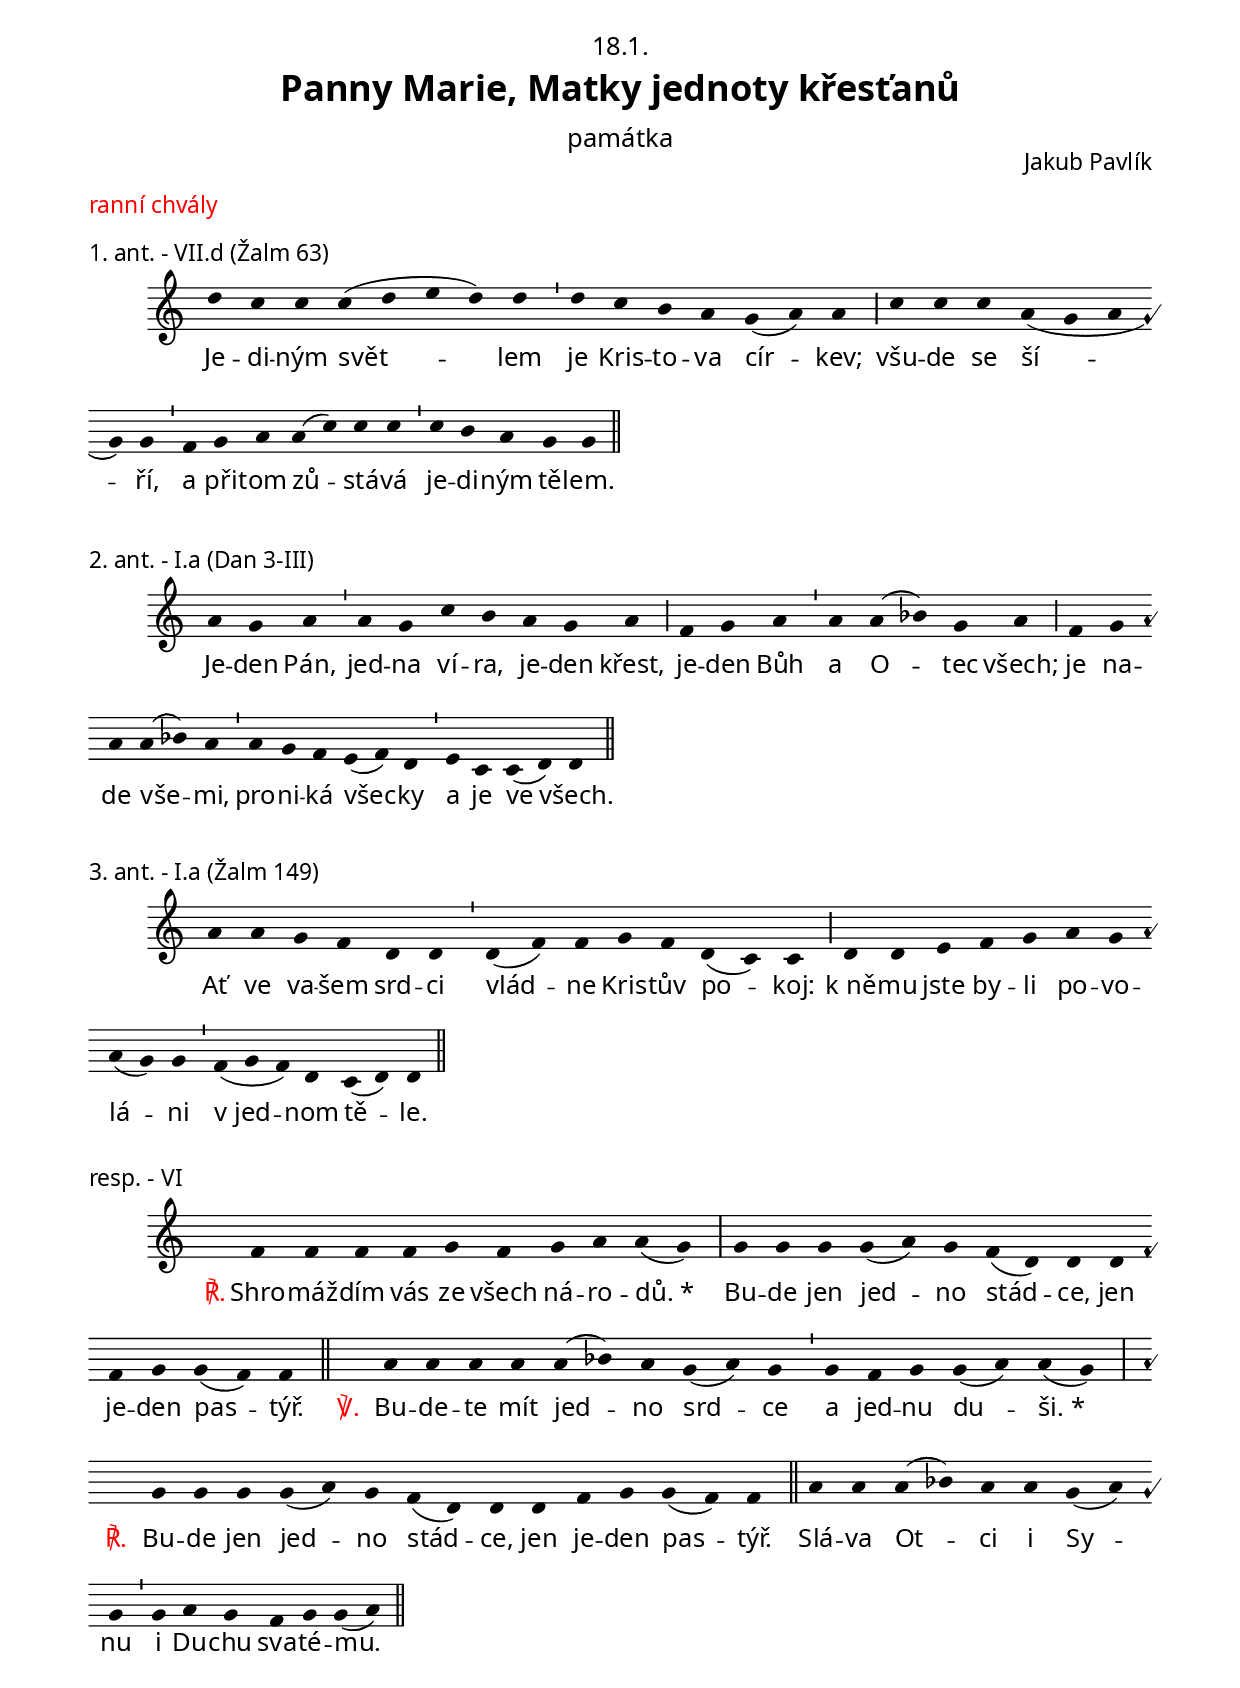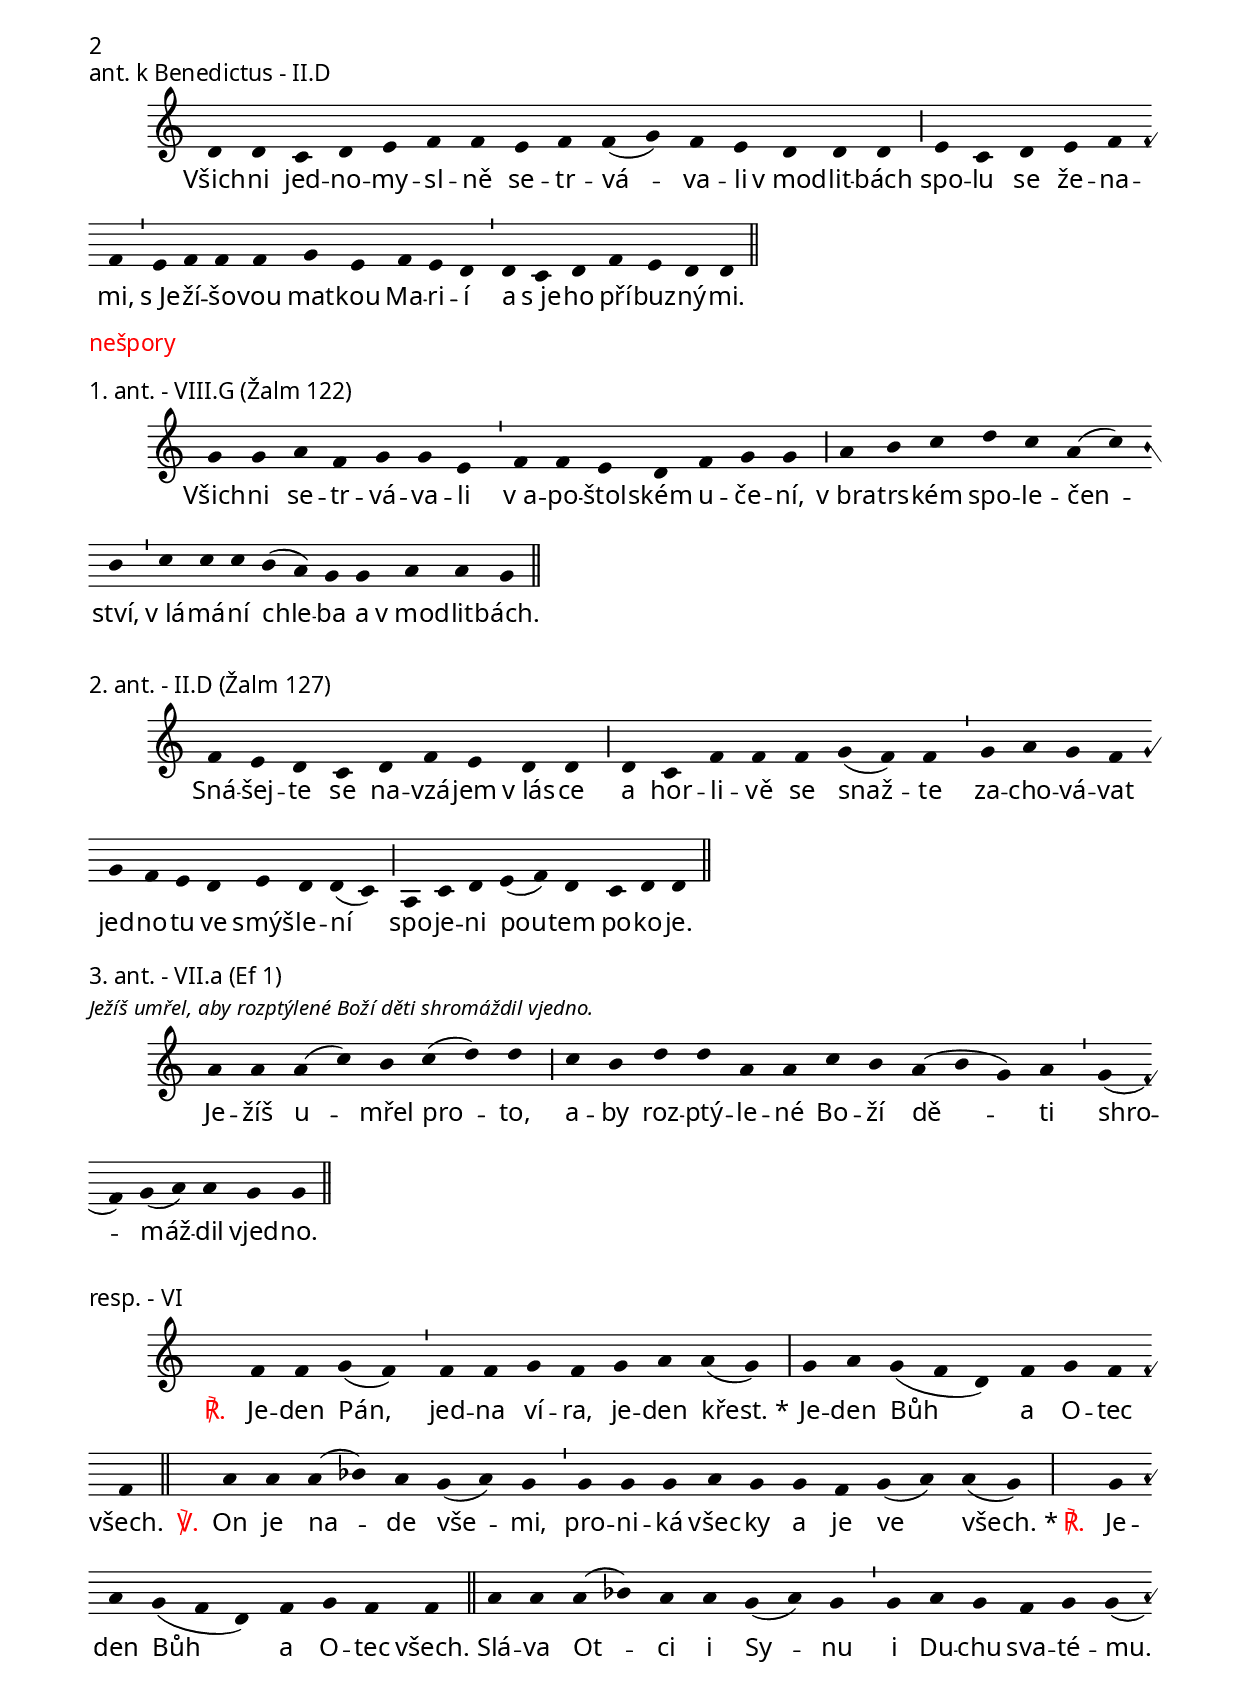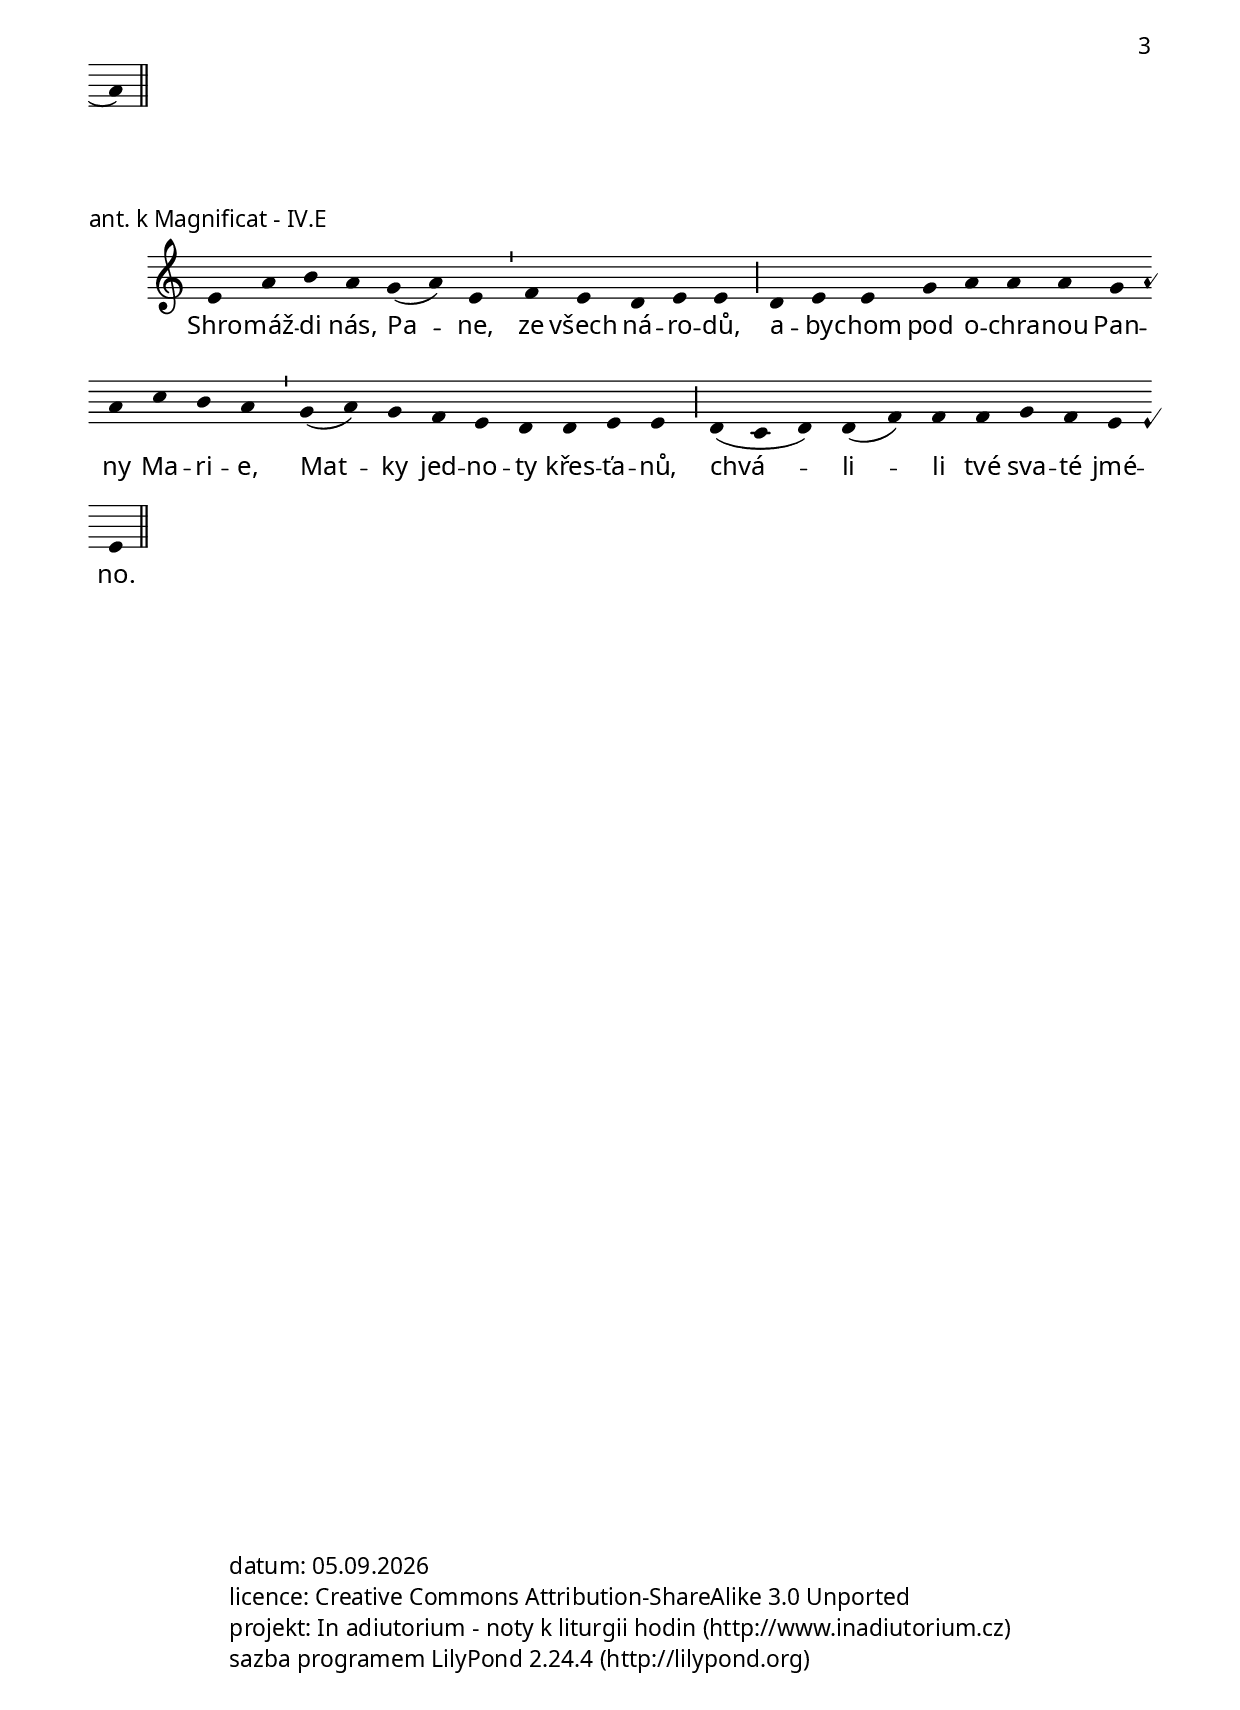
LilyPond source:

\version "2.16.0"

\include "../spolecne.ly"
\include "../dilyresponsorii.ly"

\header {
  title = \markup\titleSvatek
            "Panny Marie, Matky jednoty křesťanů"
            památka
            18.1.
  composer = "Jakub Pavlík"
}

\markup {\nadpisHodinka {"ranní chvály"}}

\score {
  \relative c'' {
    \choralniRezim
    d4 c c c( d e d) d \barMin
    d c b a g( a) a \barMaior
    c c c a( g a g) g \barMin
    f g a a( c) c c \barMin
    c b a g g \barFinalis
  }
  \addlyrics {
    Je -- di -- ným svět -- lem
    je Kris -- to -- va cír -- kev;
    všu -- de se ší -- ří,
    a při -- tom zů -- stá -- vá
    je -- di -- ným tě -- lem.
  }
  \header {
    quid = "1. ant."
    modus = "VII"
    differentia = "d"
    psalmus = "Žalm 63"
    id = ""
    piece = \markup {\sestavTitulek}
  }
}

\score {
  \relative c'' {
    \choralniRezim
    a4 g a \barMin a g c b a g a \barMaior
    f g a \barMin a a( bes) g a \barMaior
    f g a a( bes) a \barMin
    a g f e( f) d \barMin
    e c c( d) d \barFinalis
  }
  \addlyrics {
    Je -- den Pán, jed -- na ví -- ra, je -- den křest,
    je -- den Bůh a O -- tec všech;
    je na -- de vše -- mi,
    pro -- ni -- ká všec -- ky
    a je ve všech.
  }
  \header {
    quid = "2. ant."
    modus = "I"
    differentia = "a"
    psalmus = "Dan 3-III"
    placet = "zkusit alternativy"
    id = ""
    piece = \markup {\sestavTitulek}
  }
}

\score {
  \relative c'' {
    \choralniRezim
    a4 a g f d d \barMin
    d( f) f g f d( c) c \barMaior
    d d e f g a g a( g) g \barMin
    f( g f) d c( d) d \barFinalis
  }
  \addlyrics {
    Ať ve va -- šem srd -- ci vlád -- ne Kris -- tův po -- koj:
    k_ně -- mu jste by -- li po -- vo -- lá -- ni
    v_jed -- nom tě -- le.
  }
  \header {
    quid = "3. ant."
    modus = "I"
    differentia = "a"
    psalmus = "Žalm 149"
    fial = "antifony/velikonoce_tyden4.ly#ne-1ne-a1?rozsireno"
    id = ""
    piece = \markup {\sestavTitulek}
  }
}

\score {
  \relative c' {
    \choralniRezim

    % R
    \neviditelna f
    f4 f f f g f g a a( g) \barMax
    g g g g( a) g f( d) d d f g g( f) f \barFinalis
    % V
    \neviditelna a
    a4 a a a a( bes) a g( a) g \barMin
    g f g g( a) a( g) \barMax
    % R
    \neviditelna a
    g g g g( a) g f( d) d d f g g( f) f \barFinalis
    % Slava
    \respVIdoxologie \barFinalis
  }
  \addlyrics {
    \Response Shro -- máž -- dím vás ze všech ná -- ro -- dů._*
    Bu -- de jen jed -- no stád -- ce, jen je -- den pas -- týř.
    \Verse Bu -- de -- te mít jed -- no srd -- ce
    a jed -- nu du -- ši._*
    \Response Bu -- de jen jed -- no stád -- ce, jen je -- den pas -- týř.
    \textRespDoxologie
  }
  \header {
    quid = "resp."
    modus = "VI"
    id = ""
    piece = \markup {\sestavTitulekResp}
  }
}

\score {
  \relative c' {
    \choralniRezim
    d4 d c d e f f
    e f f( g) f e d d d \barMaior
    e c d e f f \barMin
    e f f f g e f e d \barMin
    d c d f e d d \barFinalis
  }
  \addlyrics {
    Všich -- ni jed -- no -- my -- sl -- ně
    se -- tr -- vá -- va -- li v_mod -- lit -- bách
    spo -- lu se že -- na -- mi,
    s_Je -- ží -- šo -- vou mat -- kou Ma -- ri -- í
    a s_je -- ho pří -- buz -- ný -- mi.
  }
  \header {
    quid = "ant. k Benedictus"
    modus = "II"
    differentia = "D"
    psalmus = ""
    fons = "volne podle (neprilis povedene): marianske commune, tercie"
    fial = "fial://commune/commune_maria.ly#tercie?volne"
    id = ""
    piece = \markup {\sestavTitulekBezZalmu}
  }
}

\markup {\nadpisHodinka {"nešpory"}}

\score {
  \relative c'' {
    \choralniRezim
    g4 g a f g g e \barMin
    f f e d f g g \barMaior
    a b c d c a( c) b \barMin
    c c c b( a) g g a a g \barFinalis
  }
  \addlyrics {
    Všich -- ni se -- tr -- vá -- va -- li
    v_a -- po -- štol -- ském u -- če -- ní,
    v_bra -- trs -- kém spo -- le -- čen -- ství,
    v_lá -- má -- ní chle -- ba a v_mod -- lit -- bách.
  }
  \header {
    quid = "1. ant."
    modus = "VIII"
    differentia = "G"
    psalmus = "Žalm 122"
    id = ""
    piece = \markup {\sestavTitulek}
  }
}

\score {
  \relative c' {
    \choralniRezim
    f4 e d c d f e d d \barMaior
    d c f f f g( f) f \barMin
    g a g f g f e d e d d( c) \barMaior
    a c d e( f) d c d d \barFinalis
  }
  \addlyrics {
    Sná -- šej -- te se na -- vzá -- jem v_lás -- ce
    a hor -- li -- vě se snaž -- te
    za -- cho -- vá -- vat jed -- no -- tu ve smýš -- le -- ní
    spo -- je -- ni pou -- tem po -- ko -- je.
  }
  \header {
    quid = "2. ant."
    modus = "II"
    differentia = "D"
    psalmus = "Žalm 127"
    id = ""
    piece = \markup {\sestavTitulek}
  }
}

\score {
  \relative c'' {
    \choralniRezim
    a4 a a( c) b c( d) d \barMaior
    c b d d a a c b a( b g) a \barMin
    g( f) g( a) a g g \barFinalis
  }
  \addlyrics {
    Je -- žíš u -- mřel pro -- to,
    a -- by roz -- ptý -- le -- né Bo -- ží dě -- ti
    shro -- máž -- dil vjed -- no.
  }
  \header {
    textus_approbatus = "Ježíš umřel, aby rozptýlené Boží děti shromáždil vjedno."
    quid = "3. ant."
    modus = "VII"
    differentia = "a"
    psalmus = "Ef 1"
    fial = "antifony/pust_tyden5.ly#so-aben"
    id = ""
    piece = \markup {\sestavTitulek}
  }
}

\score {
  \relative c' {
    \choralniRezim

    % R
    \neviditelna f
    f4 f g( f) \barMin f f g f g a a( g) \barMax
    g a g( f d) f g f f \barFinalis
    % V
    \neviditelna a
    a4 a a( bes) a g( a) g \barMin
    g g g a g g f g( a) a( g) \barMax
    % R
    \neviditelna a
    g a g( f d) f g f f \barFinalis
    % Slava
    \respVIdoxologie \barFinalis
  }
  \addlyrics {
    \Response Je -- den Pán, jed -- na ví -- ra, je -- den křest._*
    Je -- den Bůh a O -- tec všech.
    \Verse On je na -- de vše -- mi,
    pro -- ni -- ká všec -- ky a je ve všech._*
    \Response Je -- den Bůh a O -- tec všech.
    \textRespDoxologie
  }
  \header {
    quid = "resp."
    modus = "VI"
    id = ""
    piece = \markup {\sestavTitulekResp}
  }
}

\score {
  \relative c' {
    \choralniRezim
    e4 a b a g( a) e \barMin f e d e e \barMaior
    d e e g a a a g a c b a \barMin
    g( a) g f e d d e e \barMaior
    d( c d) d( f) f f g f e e \barFinalis
  }
  \addlyrics {
    Shro -- máž -- di nás, Pa -- ne, ze všech ná -- ro -- dů,
    a -- by -- chom pod o -- chra -- nou Pan -- ny Ma -- ri -- e,
    Mat -- ky jed -- no -- ty křes -- ťa -- nů,
    chvá -- li -- li tvé sva -- té jmé -- no.
  }
  \header {
    quid = "ant. k Magnificat"
    modus = "IV"
    differentia = "E"
    psalmus = ""
    id = ""
    piece = \markup {\sestavTitulekBezZalmu}
  }
}